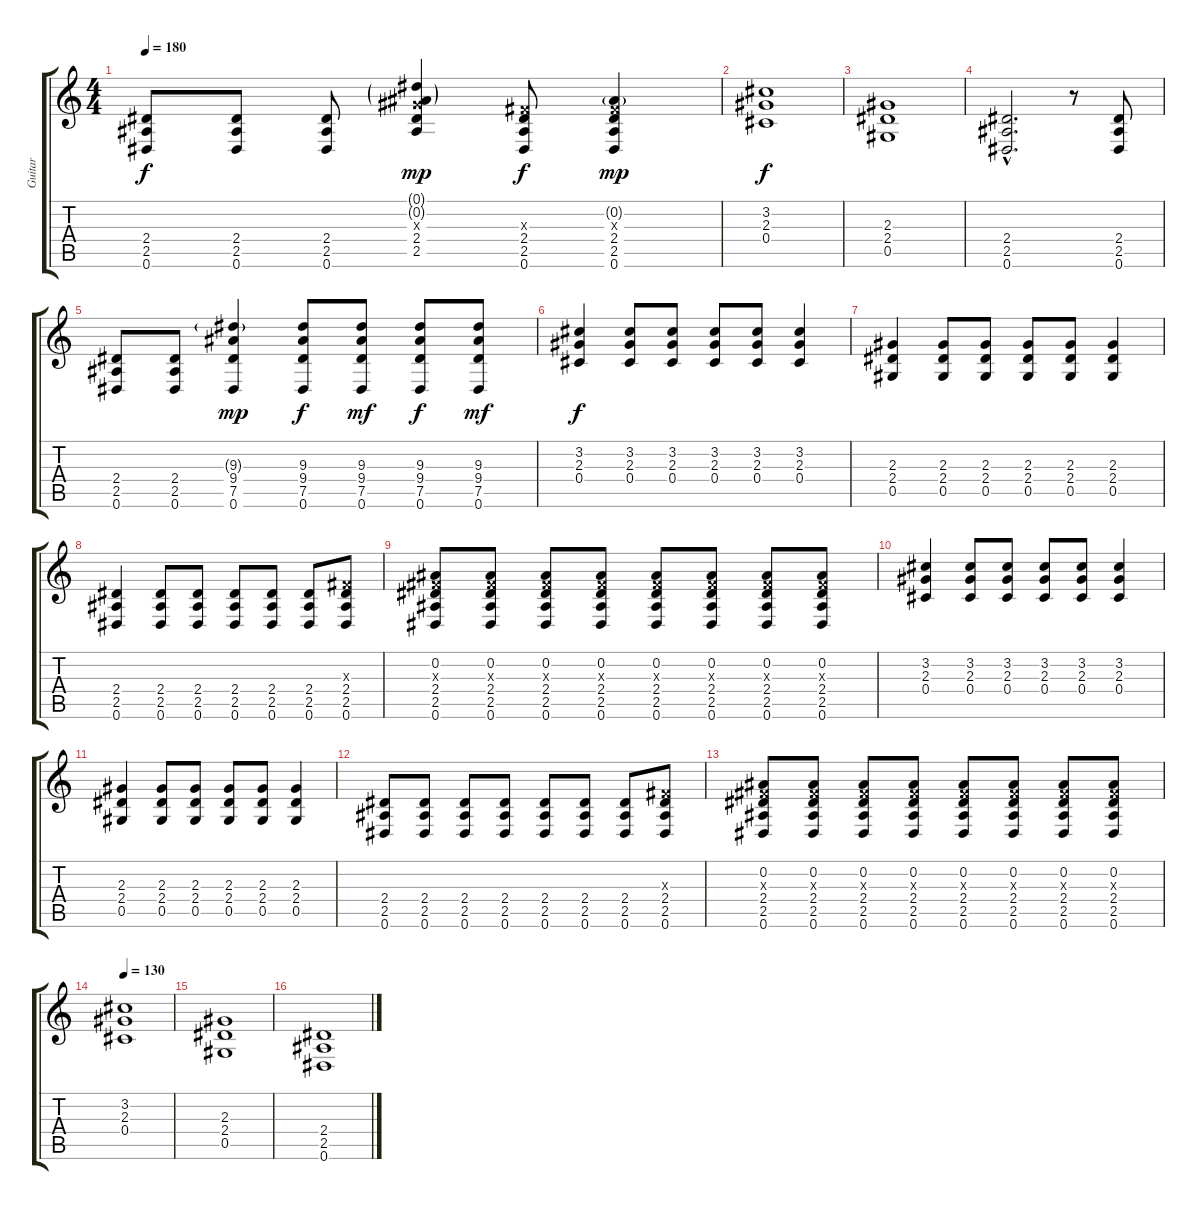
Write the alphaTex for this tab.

\track ("Guitar" "Guitar") {instrument distortionguitar}
\staff {score tabs}
\tuning (Eb4 Bb3 Gb3 Db3 Ab2 Eb2) {hide}
\ts (4 4)
\tempo 180
\clef g2
\ks c
(2.4{t} 2.5{t} 0.6{t}).8{dy f} (2.4 2.5 0.6).8 (2.4 2.5 0.6).8 (0.1{g} 0.2{g} 2.3{x} 2.4 2.5).4{dy mp} (0.3{x} 2.4 2.5 0.6).8{dy f} (0.2{g} 0.3{x} 2.4 2.5 0.6).4{dy mp} |
(3.2 2.3 0.4).1{dy f} |
(2.3 2.4 0.5).1 |
(2.4{hac} 2.5{hac} 0.6{hac}).2{d} r.8 (2.4 2.5 0.6).8 |
(2.4 2.5 0.6).8 (2.4 2.5 0.6).8 (9.3{g} 9.4 7.5 0.6).4{dy mp} (9.3 9.4 7.5 0.6).8{dy f} (9.3 9.4 7.5 0.6).8{dy mf} (9.3 9.4 7.5 0.6).8{dy f} (9.3 9.4 7.5 0.6).8{dy mf} |
(3.2 2.3 0.4).4{dy f} (3.2 2.3 0.4).8 (3.2 2.3 0.4).8 (3.2 2.3 0.4).8 (3.2 2.3 0.4).8 (3.2 2.3 0.4).4 |
(2.3 2.4 0.5).4 (2.3 2.4 0.5).8 (2.3 2.4 0.5).8 (2.3 2.4 0.5).8 (2.3 2.4 0.5).8 (2.3 2.4 0.5).4 |
(2.4 2.5 0.6).4 (2.4 2.5 0.6).8 (2.4 2.5 0.6).8 (2.4 2.5 0.6).8 (2.4 2.5 0.6).8 (2.4 2.5 0.6).8 (0.3{x} 2.4 2.5 0.6).8 |
(0.2 0.3{x} 2.4 2.5 0.6).8 (0.2 0.3{x} 2.4 2.5 0.6).8 (0.2 0.3{x} 2.4 2.5 0.6).8 (0.2 0.3{x} 2.4 2.5 0.6).8 (0.2 0.3{x} 2.4 2.5 0.6).8 (0.2 0.3{x} 2.4 2.5 0.6).8 (0.2 0.3{x} 2.4 2.5 0.6).8 (0.2 0.3{x} 2.4 2.5 0.6).8 |
(3.2 2.3 0.4).4 (3.2 2.3 0.4).8 (3.2 2.3 0.4).8 (3.2 2.3 0.4).8 (3.2 2.3 0.4).8 (3.2 2.3 0.4).4 |
(2.3 2.4 0.5).4 (2.3 2.4 0.5).8 (2.3 2.4 0.5).8 (2.3 2.4 0.5).8 (2.3 2.4 0.5).8 (2.3 2.4 0.5).4 |
(2.4 2.5 0.6).8 (2.4 2.5 0.6).8 (2.4 2.5 0.6).8 (2.4 2.5 0.6).8 (2.4 2.5 0.6).8 (2.4 2.5 0.6).8 (2.4 2.5 0.6).8 (0.3{x} 2.4 2.5 0.6).8 |
(0.2 0.3{x} 2.4 2.5 0.6).8 (0.2 0.3{x} 2.4 2.5 0.6).8 (0.2 0.3{x} 2.4 2.5 0.6).8 (0.2 0.3{x} 2.4 2.5 0.6).8 (0.2 0.3{x} 2.4 2.5 0.6).8 (0.2 0.3{x} 2.4 2.5 0.6).8 (0.2 0.3{x} 2.4 2.5 0.6).8 (0.2 0.3{x} 2.4 2.5 0.6).8 |
\tempo 130
(3.2 2.3 0.4).1 |
(2.3 2.4 0.5).1 |
(2.4 2.5 0.6).1
